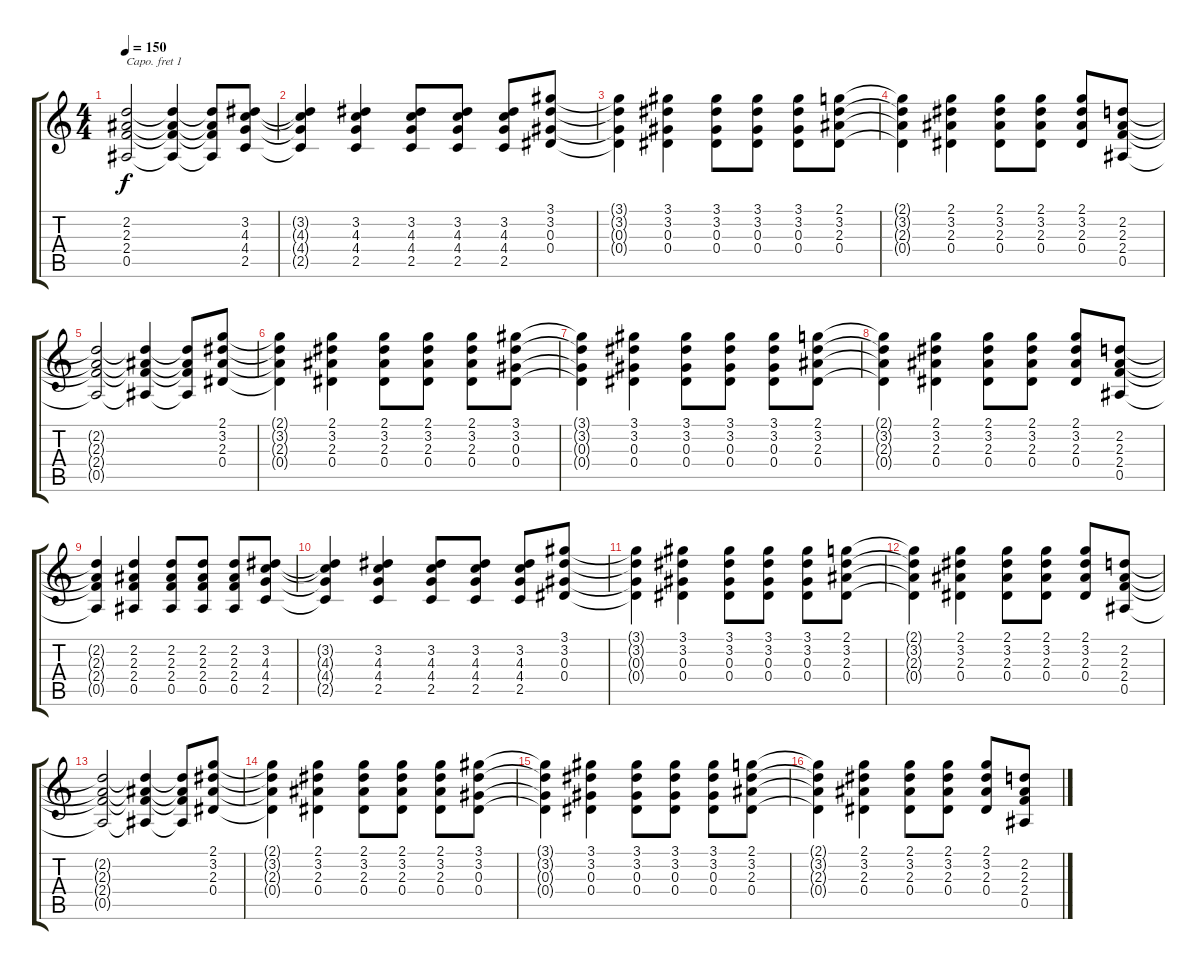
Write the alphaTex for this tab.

\track "" {instrument acousticguitarsteel}
\staff {score tabs}
\capo 1
\tuning (E4 B3 G3 D3 A2 E2) {hide}
\ts (4 4)
\tempo 150
\clef g2
\ks c
(2.2{t} 2.3{t} 2.4{t} 0.5{t}).2{dy f} (2.2{t} 2.3{t} 2.4{t} 0.5{t}).4 (2.2{t} 2.3{t} 2.4{t} 0.5{t}).8 (3.2 4.3 4.4 2.5).8 |
(3.2{t} 4.3{t} 4.4{t} 2.5{t}).4 (3.2 4.3 4.4 2.5).4 (3.2 4.3 4.4 2.5).8 (3.2 4.3 4.4 2.5).8 (3.2 4.3 4.4 2.5).8 (3.1 3.2 0.3 0.4).8 |
(3.1{t} 3.2{t} 0.3{t} 0.4{t}).4 (3.1 3.2 0.3 0.4).4 (3.1 3.2 0.3 0.4).8 (3.1 3.2 0.3 0.4).8 (3.1 3.2 0.3 0.4).8 (2.1 3.2 2.3 0.4).8 |
(2.1{t} 3.2{t} 2.3{t} 0.4{t}).4 (2.1 3.2 2.3 0.4).4 (2.1 3.2 2.3 0.4).8 (2.1 3.2 2.3 0.4).8 (2.1 3.2 2.3 0.4).8 (2.2 2.3 2.4 0.5).8 |
(2.2{t} 2.3{t} 2.4{t} 0.5{t}).2 (2.2{t} 2.3{t} 2.4{t} 0.5{t}).4 (2.2{t} 2.3{t} 2.4{t} 0.5{t}).8 (2.1 3.2 2.3 0.4).8 |
(2.1{t} 3.2{t} 2.3{t} 0.4{t}).4 (2.1 3.2 2.3 0.4).4 (2.1 3.2 2.3 0.4).8 (2.1 3.2 2.3 0.4).8 (2.1 3.2 2.3 0.4).8 (3.1 3.2 0.3 0.4).8 |
(3.1{t} 3.2{t} 0.3{t} 0.4{t}).4 (3.1 3.2 0.3 0.4).4 (3.1 3.2 0.3 0.4).8 (3.1 3.2 0.3 0.4).8 (3.1 3.2 0.3 0.4).8 (2.1 3.2 2.3 0.4).8 |
(2.1{t} 3.2{t} 2.3{t} 0.4{t}).4 (2.1 3.2 2.3 0.4).4 (2.1 3.2 2.3 0.4).8 (2.1 3.2 2.3 0.4).8 (2.1 3.2 2.3 0.4).8 (2.2 2.3 2.4 0.5).8 |
(2.2{t} 2.3{t} 2.4{t} 0.5{t}).4 (2.2 2.3 2.4 0.5).4 (2.2 2.3 2.4 0.5).8 (2.2 2.3 2.4 0.5).8 (2.2 2.3 2.4 0.5).8 (3.2 4.3 4.4 2.5).8 |
(3.2{t} 4.3{t} 4.4{t} 2.5{t}).4 (3.2 4.3 4.4 2.5).4 (3.2 4.3 4.4 2.5).8 (3.2 4.3 4.4 2.5).8 (3.2 4.3 4.4 2.5).8 (3.1 3.2 0.3 0.4).8 |
(3.1{t} 3.2{t} 0.3{t} 0.4{t}).4 (3.1 3.2 0.3 0.4).4 (3.1 3.2 0.3 0.4).8 (3.1 3.2 0.3 0.4).8 (3.1 3.2 0.3 0.4).8 (2.1 3.2 2.3 0.4).8 |
(2.1{t} 3.2{t} 2.3{t} 0.4{t}).4 (2.1 3.2 2.3 0.4).4 (2.1 3.2 2.3 0.4).8 (2.1 3.2 2.3 0.4).8 (2.1 3.2 2.3 0.4).8 (2.2 2.3 2.4 0.5).8 |
(2.2{t} 2.3{t} 2.4{t} 0.5{t}).2 (2.2{t} 2.3{t} 2.4{t} 0.5{t}).4 (2.2{t} 2.3{t} 2.4{t} 0.5{t}).8 (2.1 3.2 2.3 0.4).8 |
(2.1{t} 3.2{t} 2.3{t} 0.4{t}).4 (2.1 3.2 2.3 0.4).4 (2.1 3.2 2.3 0.4).8 (2.1 3.2 2.3 0.4).8 (2.1 3.2 2.3 0.4).8 (3.1 3.2 0.3 0.4).8 |
(3.1{t} 3.2{t} 0.3{t} 0.4{t}).4 (3.1 3.2 0.3 0.4).4 (3.1 3.2 0.3 0.4).8 (3.1 3.2 0.3 0.4).8 (3.1 3.2 0.3 0.4).8 (2.1 3.2 2.3 0.4).8 |
(2.1{t} 3.2{t} 2.3{t} 0.4{t}).4 (2.1 3.2 2.3 0.4).4 (2.1 3.2 2.3 0.4).8 (2.1 3.2 2.3 0.4).8 (2.1 3.2 2.3 0.4).8 (2.2 2.3 2.4 0.5).8
